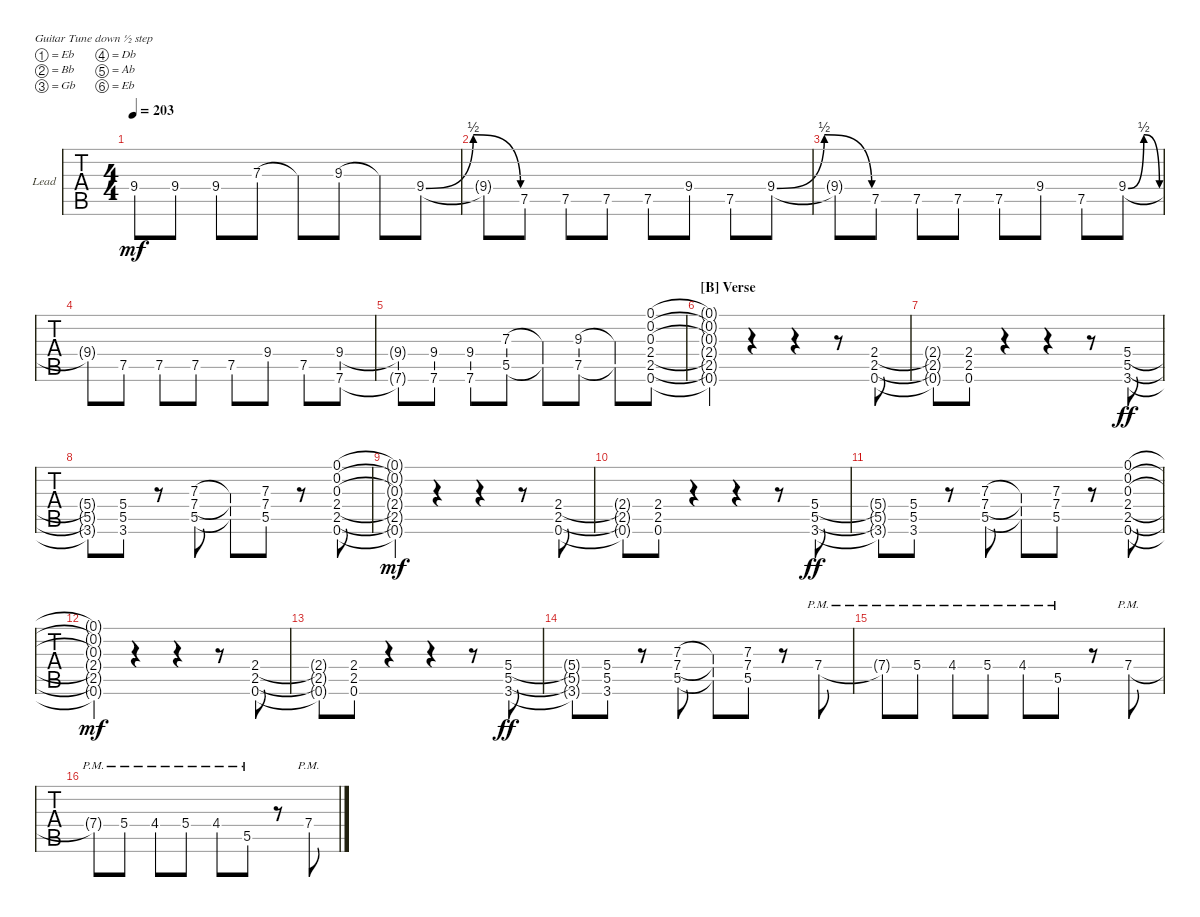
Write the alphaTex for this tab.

\defaultSystemsLayout 4
\bracketExtendMode groupsimilarinstruments
\firstSystemTrackNameOrientation horizontal
\otherSystemsTrackNameOrientation horizontal
\track ("Zach Blair - Guitar One" "Lead") {instrument distortionguitar}
\staff {tabs}
\tuning (Eb4 Bb3 Gb3 Db3 Ab2 Eb2)
\ts (4 4)
\tempo 203
\clef g2
\ks c
9.4{t}.8{dy mf} 9.4.8 9.4.8 7.3.8 7.3{t}.8 9.3.8 9.3{t}.8 9.4{be (bendrelease 0 0 53.4 2 53.4 2 60 0)}.8 |
9.4{t}.8 7.5.8 7.5.8 7.5.8 7.5.8 9.4.8 7.5.8 9.4{be (bendrelease 0 0 53.4 2 53.4 2 60 0)}.8 |
9.4{t}.8 7.5.8 7.5.8 7.5.8 7.5.8 9.4.8 7.5.8 9.4{be (bendrelease 0 0 53.4 2 53.4 2 60 0)}.8 |
9.4{t}.8 7.5.8 7.5.8 7.5.8 7.5.8 9.4.8 7.5.8 (9.4 7.6).8 |
(9.4{t} 7.6{t}).8 (9.4 7.6).8 (9.4 7.6).8 (7.3 5.5).8 (7.3{t} 5.5{t}).8 (9.3 7.5).8 (9.3{t} 7.5{t}).8 (0.6 2.5 2.4 0.3 0.2 0.1).8 |
\section ("B" "Verse")
(0.6{t} 2.5{t} 2.4{t} 0.1{t} 0.2{t} 0.3{t}).4 r.4 r.4 r.8 (0.6 2.5 2.4).8 |
(2.4{t} 2.5{t} 0.6{t}).8 (0.6 2.5 2.4).8 r.4 r.4 r.8 (3.6 5.5 5.4).8{dy ff} |
(3.6{t} 5.5{t} 5.4{t}).8 (3.6 5.5 5.4).8 r.8 (5.5 7.4 7.3).8 (7.3{t} 7.4{t} 5.5{t}).8 (5.5 7.4 7.3).8 r.8 (0.6 2.5 2.4 0.3 0.2 0.1).8 |
(0.6{t} 2.5{t} 2.4{t} 0.1{t} 0.2{t} 0.3{t}).4{dy mf} r.4 r.4 r.8 (0.6 2.5 2.4).8 |
(2.4{t} 2.5{t} 0.6{t}).8 (0.6 2.5 2.4).8 r.4 r.4 r.8 (3.6 5.5 5.4).8{dy ff} |
(3.6{t} 5.5{t} 5.4{t}).8 (3.6 5.5 5.4).8 r.8 (5.5 7.4 7.3).8 (7.3{t} 7.4{t} 5.5{t}).8 (5.5 7.4 7.3).8 r.8 (0.6 2.5 2.4 0.3 0.2 0.1).8 |
(0.6{t} 2.5{t} 2.4{t} 0.1{t} 0.2{t} 0.3{t}).4{dy mf} r.4 r.4 r.8 (0.6 2.5 2.4).8 |
(2.4{t} 2.5{t} 0.6{t}).8 (0.6 2.5 2.4).8 r.4 r.4 r.8 (3.6 5.5 5.4).8{dy ff} |
(3.6{t} 5.5{t} 5.4{t}).8 (3.6 5.5 5.4).8 r.8 (5.5 7.4 7.3).8 (7.3{t} 7.4{t} 5.5{t}).8 (5.5 7.4 7.3).8 r.8 7.4{pm}.8 |
7.4{pm t}.8 5.4{pm}.8 4.4{pm}.8 5.4{pm}.8 4.4{pm}.8 5.5{pm}.8 r.8 7.4{pm}.8 |
7.4{pm t}.8 5.4{pm}.8 4.4{pm}.8 5.4{pm}.8 4.4{pm}.8 5.5{pm}.8 r.8 7.4{pm}.8
